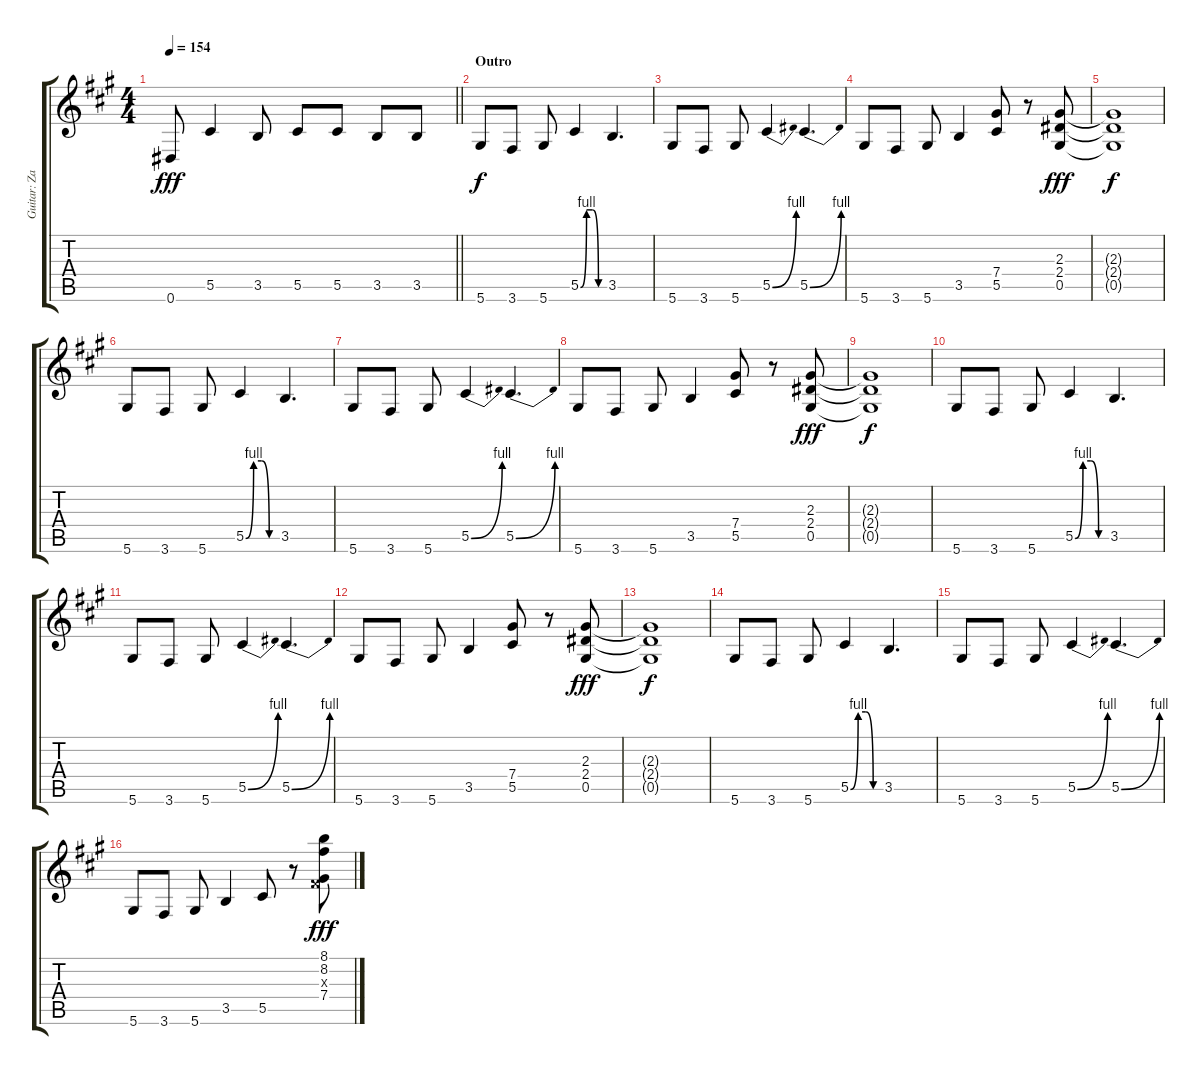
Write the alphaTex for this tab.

\track ("Guitar: Zakk" "Guitar: Za") {instrument overdrivenguitar}
\staff {score tabs}
\tuning (Eb4 Bb3 Gb3 Db3 Ab2 Eb2) {hide}
\ts (4 4)
\tempo 154
\clef g2
\barLineRight lightlight
\ks a
0.6.8{dy fff} 5.5.4 3.5.8 5.5.8 5.5.8 3.5.8 3.5.8 |
\section ("" "Outro")
5.6.8{dy f} 3.6.8 5.6.8 5.5{be (custom 0 0 15 4 30 4 45 0 60 0)}.4 3.5.4{d} |
5.6.8 3.6.8 5.6.8 5.5{be (bend 0 0 60 4)}.4 5.5{be (bend 0 0 60 4)}.4{d} |
5.6.8 3.6.8 5.6.8 3.5.4 (7.4 5.5).8 r.8 (2.3 2.4 0.5).8{dy fff} |
(2.3{t} 2.4{t} 0.5{t}).1{dy f} |
5.6.8 3.6.8 5.6.8 5.5{be (custom 0 0 15 4 30 4 45 0 60 0)}.4 3.5.4{d} |
5.6.8 3.6.8 5.6.8 5.5{be (bend 0 0 60 4)}.4 5.5{be (bend 0 0 60 4)}.4{d} |
5.6.8 3.6.8 5.6.8 3.5.4 (7.4 5.5).8 r.8 (2.3 2.4 0.5).8{dy fff} |
(2.3{t} 2.4{t} 0.5{t}).1{dy f} |
5.6.8 3.6.8 5.6.8 5.5{be (custom 0 0 15 4 30 4 45 0 60 0)}.4 3.5.4{d} |
5.6.8 3.6.8 5.6.8 5.5{be (bend 0 0 60 4)}.4 5.5{be (bend 0 0 60 4)}.4{d} |
5.6.8 3.6.8 5.6.8 3.5.4 (7.4 5.5).8 r.8 (2.3 2.4 0.5).8{dy fff} |
(2.3{t} 2.4{t} 0.5{t}).1{dy f} |
5.6.8 3.6.8 5.6.8 5.5{be (custom 0 0 15 4 30 4 45 0 60 0)}.4 3.5.4{d} |
5.6.8 3.6.8 5.6.8 5.5{be (bend 0 0 60 4)}.4 5.5{be (bend 0 0 60 4)}.4{d} |
5.6.8 3.6.8 5.6.8 3.5.4 5.5.8 r.8 (8.1 8.2 0.3{x} 7.4).8{dy fff}
